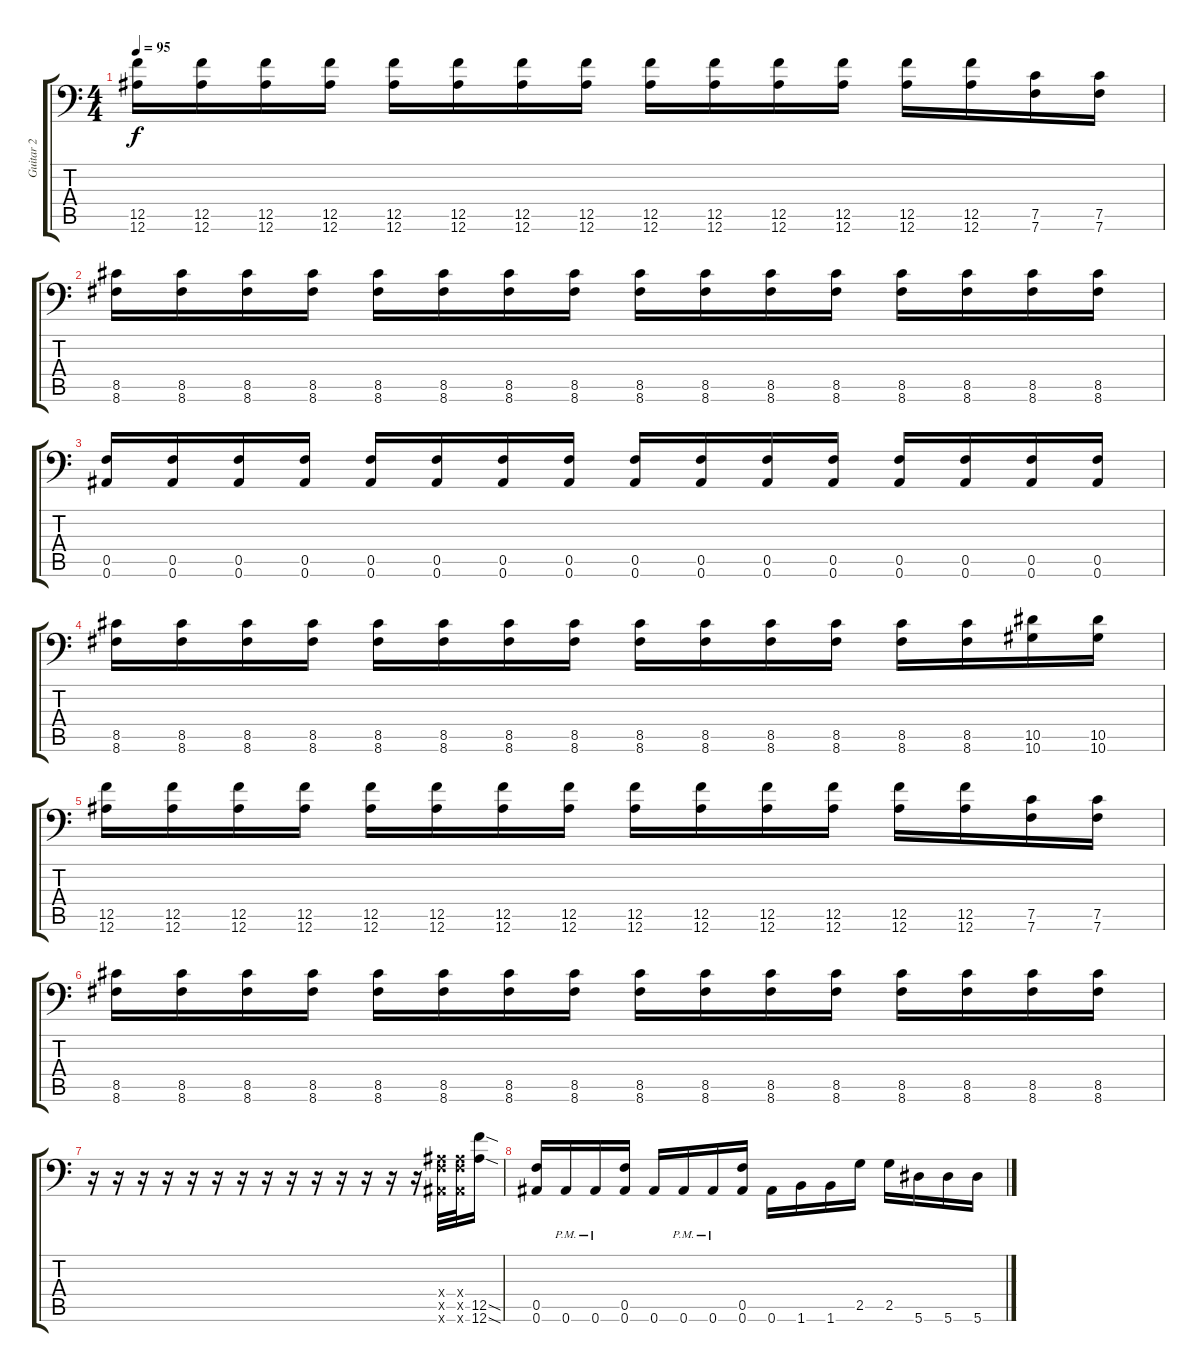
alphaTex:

\track ("Guitar 2" "Guitar 2") {instrument distortionguitar}
\staff {score tabs}
\tuning (C4 G3 Eb3 Bb2 F2 Bb1) {hide}
\ts (4 4)
\tempo 95
\clef f4
\ks c
(12.5 12.6).16{dy f} (12.5 12.6).16 (12.5 12.6).16 (12.5 12.6).16 (12.5 12.6).16 (12.5 12.6).16 (12.5 12.6).16 (12.5 12.6).16 (12.5 12.6).16 (12.5 12.6).16 (12.5 12.6).16 (12.5 12.6).16 (12.5 12.6).16 (12.5 12.6).16 (7.5 7.6).16 (7.5 7.6).16 |
(8.5 8.6).16 (8.5 8.6).16 (8.5 8.6).16 (8.5 8.6).16 (8.5 8.6).16 (8.5 8.6).16 (8.5 8.6).16 (8.5 8.6).16 (8.5 8.6).16 (8.5 8.6).16 (8.5 8.6).16 (8.5 8.6).16 (8.5 8.6).16 (8.5 8.6).16 (8.5 8.6).16 (8.5 8.6).16 |
(0.5 0.6).16 (0.5 0.6).16 (0.5 0.6).16 (0.5 0.6).16 (0.5 0.6).16 (0.5 0.6).16 (0.5 0.6).16 (0.5 0.6).16 (0.5 0.6).16 (0.5 0.6).16 (0.5 0.6).16 (0.5 0.6).16 (0.5 0.6).16 (0.5 0.6).16 (0.5 0.6).16 (0.5 0.6).16 |
(8.5 8.6).16 (8.5 8.6).16 (8.5 8.6).16 (8.5 8.6).16 (8.5 8.6).16 (8.5 8.6).16 (8.5 8.6).16 (8.5 8.6).16 (8.5 8.6).16 (8.5 8.6).16 (8.5 8.6).16 (8.5 8.6).16 (8.5 8.6).16 (8.5 8.6).16 (10.5 10.6).16 (10.5 10.6).16 |
(12.5 12.6).16 (12.5 12.6).16 (12.5 12.6).16 (12.5 12.6).16 (12.5 12.6).16 (12.5 12.6).16 (12.5 12.6).16 (12.5 12.6).16 (12.5 12.6).16 (12.5 12.6).16 (12.5 12.6).16 (12.5 12.6).16 (12.5 12.6).16 (12.5 12.6).16 (7.5 7.6).16 (7.5 7.6).16 |
(8.5 8.6).16 (8.5 8.6).16 (8.5 8.6).16 (8.5 8.6).16 (8.5 8.6).16 (8.5 8.6).16 (8.5 8.6).16 (8.5 8.6).16 (8.5 8.6).16 (8.5 8.6).16 (8.5 8.6).16 (8.5 8.6).16 (8.5 8.6).16 (8.5 8.6).16 (8.5 8.6).16 (8.5 8.6).16 |
r.16 r.16 r.16 r.16 r.16 r.16 r.16 r.16 r.16 r.16 r.16 r.16 r.16 r.16 (0.4{x} 0.5{x} 0.6{x}).32 (0.4{x} 0.5{x} 0.6{x}).32 (12.5{sod} 12.6{sod}).16 |
(0.5 0.6).16 0.6{pm}.16 0.6{pm}.16 (0.5 0.6).16 0.6.16 0.6{pm}.16 0.6{pm}.16 (0.5 0.6).16 0.6.16 1.6.16 1.6.16 2.5.16 2.5.16 5.6.16 5.6.16 5.6.16
